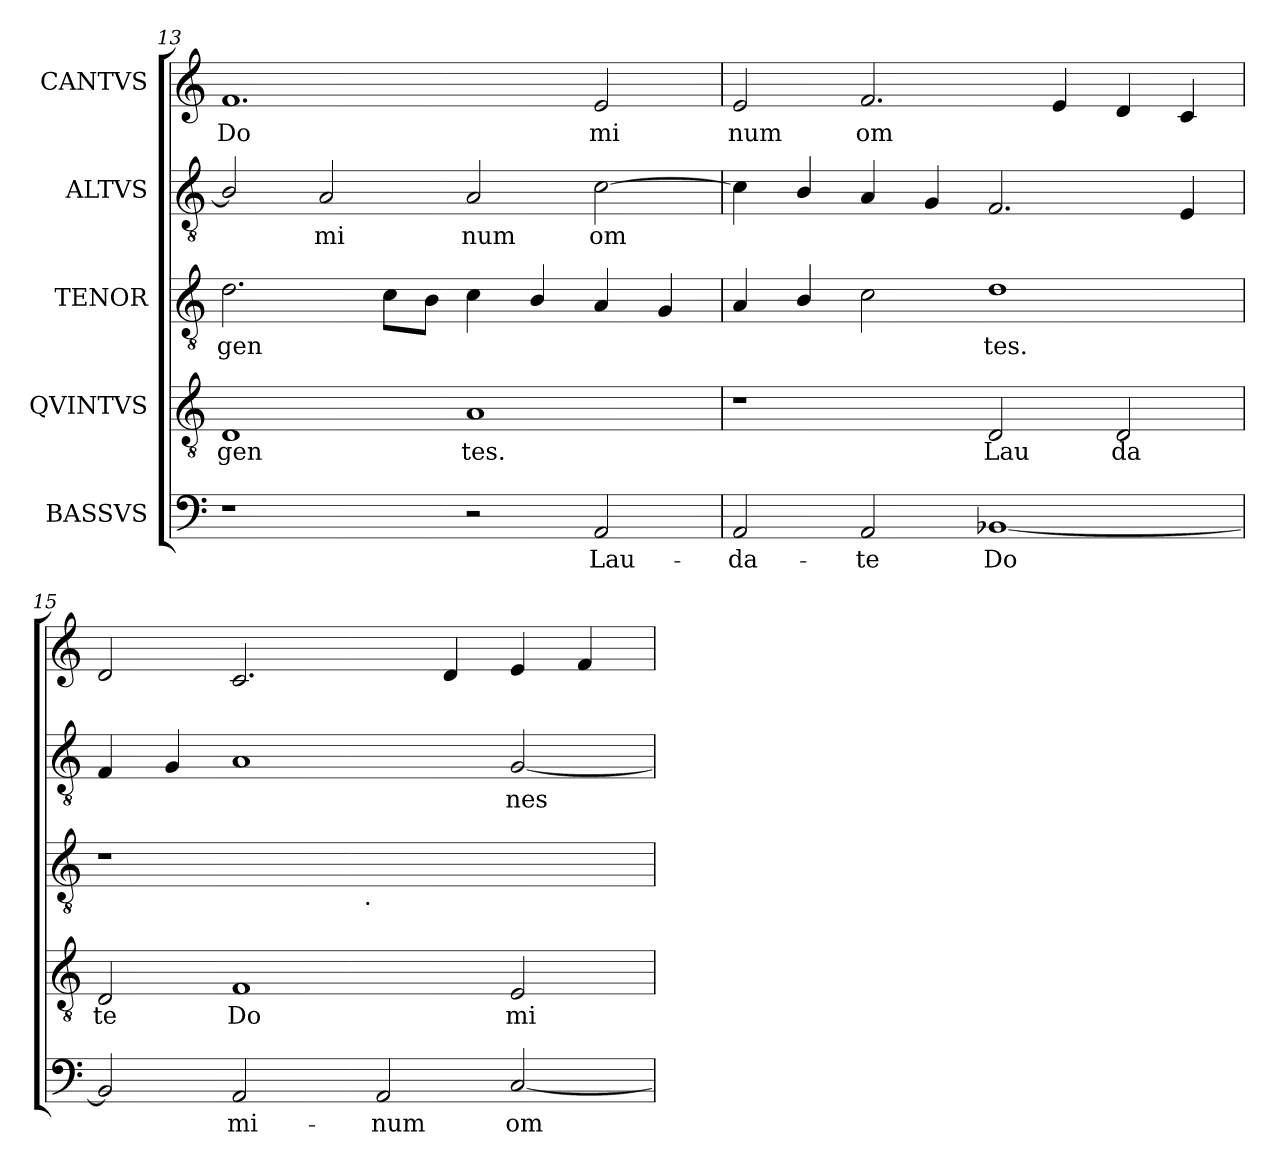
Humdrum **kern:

**kern	**text	**kern	**text	**kern	**text	**kern	**text	**kern	**text
*part5	*part5	*part4	*part4	*part3	*part3	*part2	*part2	*part1	*part1
*staff5	*staff5	*staff4	*staff4	*staff3	*staff3	*staff2	*staff2	*staff1	*staff1
*I"BASSVS	*	*I"QVINTVS	*	*I"TENOR	*	*I"ALTVS	*	*I"CANTVS	*
*clefF4	*	*clefGv2	*	*clefGv2	*	*clefGv2	*	*clefG2	*
*k[]	*	*k[]	*	*k[]	*	*k[]	*	*k[]	*
*C:	*	*C:	*	*C:	*	*C:	*	*C:	*
=13	=13	=13	=13	=13	=13	=13	=13	=13	=13
!	!	!	!LO:LY:b:cj	!	!LO:LY:b:cj	!	!LO:LY:b:cj	!	!LO:LY:b:cj
1r	.	1D	gen	2.d\	gen	2B-/]	.	1.f	Do
!	!	!	!	!	!	!	!LO:LY:b:cj	!	!
.	.	.	.	.	.	2A/	mi	.	.
!	!	!	!	!	!LO:LY:b:cj	!	!	!	!
.	.	.	.	8c\L	.	.	.	.	.
!	!	!	!	!	!LO:LY:b:cj	!	!	!	!
.	.	.	.	8B\J	.	.	.	.	.
!	!	!	!LO:LY:b:cj	!	!LO:LY:b:cj	!	!LO:LY:b:cj	!	!
2r	.	1A	tes.	4c\	.	2A/	num	.	.
!	!	!	!	!	!LO:LY:b:cj	!	!	!	!
.	.	.	.	4B/	.	.	.	.	.
!	!LO:LY:b:cj	!	!	!	!LO:LY:b:cj	!	!LO:LY:b:cj	!	!LO:LY:b:cj
2AA/	Lau-	.	.	4A/	.	[>2c\	om	2e/	mi
!	!	!	!	!	!LO:LY:b:cj	!	!	!	!
.	.	.	.	4G/	.	.	.	.	.
=14	=14	=14	=14	=14	=14	=14	=14	=14	=14
!	!LO:LY:b:cj	!	!	!	!LO:LY:b:cj	!	!LO:LY:b:cj	!	!LO:LY:b:cj
2AA/	-da-	1r	.	4A/	.	4c\]	.	2e/	num
!	!	!	!	!	!LO:LY:b:cj	!	!LO:LY:b:cj	!	!
.	.	.	.	4B/	.	4B/	.	.	.
!	!LO:LY:b:cj	!	!	!	!LO:LY:b:cj	!	!LO:LY:b:cj	!	!LO:LY:b:cj
2AA/	-te	.	.	2c\	.	4A/	.	2.f/	om
!	!	!	!	!	!	!	!LO:LY:b:cj	!	!
.	.	.	.	.	.	4G/	.	.	.
!	!LO:LY:b:cj	!	!LO:LY:b:cj	!	!LO:LY:b:cj	!	!LO:LY:b:cj	!	!
[<1BB-X	Do-	2D/	Lau	1d	tes.	2.F/	.	.	.
!	!	!	!	!	!	!	!	!	!LO:LY:b:cj
.	.	.	.	.	.	.	.	4e/	.
!	!	!	!LO:LY:b:cj	!	!	!	!	!	!LO:LY:b:cj
.	.	2D/	da	.	.	.	.	4d/	.
!	!	!	!	!	!	!	!LO:LY:b:cj	!	!LO:LY:b:cj
.	.	.	.	.	.	4E/	.	4c/	.
=15	=15	=15	=15	=15	=15	=15	=15	=15	=15
!	!LO:LY:b:cj	!	!LO:LY:b:cj	!	!	!	!LO:LY:b:cj	!	!LO:LY:b:cj
*	*	*	*	*^	*	*	*	*	*
2BB-/]	--	2D/	te	1r	2ryy	.	4F/	.	2d/	.
!	!	!	!	!	!	!	!	!LO:LY:b:cj	!	!
.	.	.	.	.	.	.	4G/	.	.	.
!	!LO:LY:b:cj	!	!LO:LY:b:cj	!	!	!	!	!LO:LY:b:cj	!	!LO:LY:b:cj
2AA/	-mi-	1F	Do	.	4ryy	.	1A	.	2.c/	.
.	.	.	.	.	8...ryy	.	.	.	.	.
!	!	!	!	!	!LO:TX:b:t=.	!	!	!	!	!
.	.	.	.	.	1ryy	.	.	.	.	.
!	!LO:LY:b:cj	!	!	!	!	!	!	!	!	!
2AA/	-num	.	.	1ryy	.	.	.	.	.	.
!	!	!	!	!	!	!	!	!	!	!LO:LY:b:cj
.	.	.	.	.	.	.	.	.	4d/	.
!	!LO:LY:b:cj	!	!LO:LY:b:cj	!	!	!	!	!LO:LY:b:cj	!	!LO:LY:b:cj
[<2C/	om-	2E/	mi	.	.	.	[<2G/	nes	4e/	.
!	!	!	!	!	!	!	!	!	!	!LO:LY:b:cj
.	.	.	.	.	.	.	.	.	4f/	.
.	.	.	.	.	64ryy	.	.	.	.	.
*	*	*	*	*v	*v	*	*	*	*	*
=	=	=	=	=	=	=	=	=	=
*-	*-	*-	*-	*-	*-	*-	*-	*-	*-
